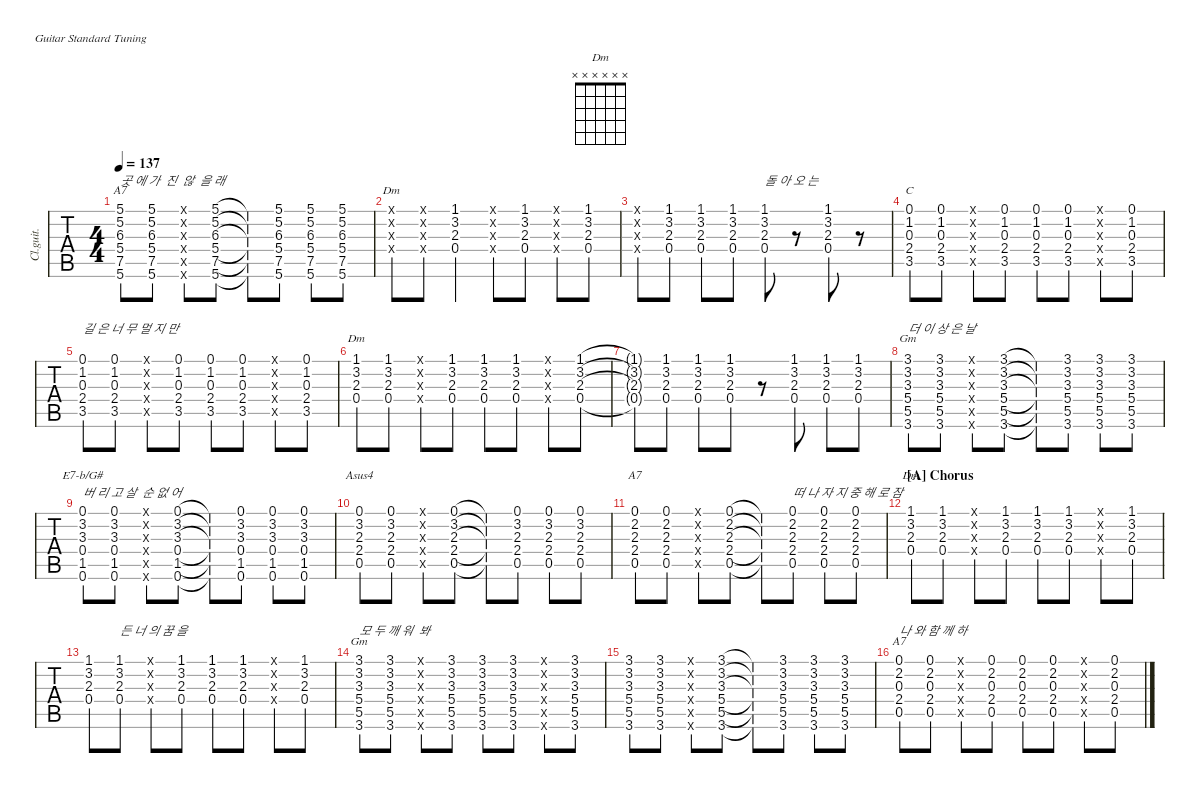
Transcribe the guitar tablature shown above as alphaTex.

\defaultSystemsLayout 4
\hideDynamics
\bracketExtendMode nobrackets
\track ("Guitar2" "Cl.guit.") {defaultSystemsLayout 4 instrument electricguitarclean}
\staff {tabs}
\tuning (E4 B3 G3 D3 A2 E2)
\chord ("Dm" 1 3 2 0 x x) {showdiagram false showfingering false}
\chord ("C" 0 1 0 2 3 x) {showdiagram false showfingering false}
\chord ("Gm" 3 3 3 5 5 3) {showdiagram false showfingering false barre (3 3 3)}
\chord ("A7" 5 5 6 5 7 5) {firstfret 5 showdiagram false showfingering false barre (5 5 5)}
\chord ("Dm" x x x x x x)
\chord ("E7-b/G#" 0 3 3 0 1 0) {showdiagram false showfingering false}
\chord ("Asus4" 0 3 2 2 0 x) {showdiagram false showfingering false}
\chord ("A7" 0 2 2 2 0 x) {showdiagram false showfingering false}
\chord ("A7" 0 2 0 2 0 x) {showdiagram false showfingering false}
\ts (4 4)
\tempo 137
\clef g2
\ks f
(5.6{acc forcenatural} 7.5{acc forcenatural} 5.4{acc forcenatural} 6.3{acc b} 5.2{acc forcenatural} 5.1{acc forcenatural}).8{ch "A7" txt "곳 에 가  진  않  을 래" dy mf} (5.6{acc forcenatural} 7.5{acc forcenatural} 5.4{acc forcenatural} 6.3{acc b} 5.2{acc forcenatural} 5.1{acc forcenatural}).8 (5.6{x acc forcenatural} 7.5{x acc forcenatural} 5.4{x acc forcenatural} 6.3{x acc b} 5.2{x acc forcenatural} 5.1{x acc forcenatural}).8 (5.6{acc forcenatural} 7.5{acc forcenatural} 5.4{acc forcenatural} 6.3{acc b} 5.2{acc forcenatural} 5.1{acc forcenatural}).8 (5.6{t acc forcenatural} 7.5{t acc forcenatural} 5.4{t acc forcenatural} 6.3{t acc b} 5.2{t acc forcenatural} 5.1{t acc forcenatural}).8 (5.6{acc forcenatural} 7.5{acc forcenatural} 5.4{acc forcenatural} 6.3{acc b} 5.2{acc forcenatural} 5.1{acc forcenatural}).8 (5.6{acc forcenatural} 7.5{acc forcenatural} 5.4{acc forcenatural} 6.3{acc b} 5.2{acc forcenatural} 5.1{acc forcenatural}).8 (5.6{acc forcenatural} 7.5{acc forcenatural} 5.4{acc forcenatural} 6.3{acc b} 5.2{acc forcenatural} 5.1{acc forcenatural}).8 |
(0.4{x acc forcenatural} 2.3{x acc forcenatural} 3.2{x acc forcenatural} 1.1{x acc forcenatural}).8{ch "Dm"} (0.4{x acc forcenatural} 2.3{x acc forcenatural} 3.2{x acc forcenatural} 1.1{x acc forcenatural}).8 (0.4{acc forcenatural} 2.3{acc forcenatural} 3.2{acc forcenatural} 1.1{acc forcenatural}).4 (0.4{x acc forcenatural} 2.3{x acc forcenatural} 3.2{x acc forcenatural} 1.1{x acc forcenatural}).8 (0.4{acc forcenatural} 2.3{acc forcenatural} 3.2{acc forcenatural} 1.1{acc forcenatural}).8 (0.4{x acc forcenatural} 2.3{x acc forcenatural} 3.2{x acc forcenatural} 1.1{x acc forcenatural}).8 (0.4{acc forcenatural} 2.3{acc forcenatural} 3.2{acc forcenatural} 1.1{acc forcenatural}).8 |
(0.4{x acc forcenatural} 2.3{x acc forcenatural} 3.2{x acc forcenatural} 1.1{x acc forcenatural}).8 (0.4{acc forcenatural} 2.3{acc forcenatural} 3.2{acc forcenatural} 1.1{acc forcenatural}).8 (0.4{acc forcenatural} 2.3{acc forcenatural} 3.2{acc forcenatural} 1.1{acc forcenatural}).8 (0.4{acc forcenatural} 2.3{acc forcenatural} 3.2{acc forcenatural} 1.1{acc forcenatural}).8 (0.4{acc forcenatural} 2.3{acc forcenatural} 3.2{acc forcenatural} 1.1{acc forcenatural}).8{txt "돌 아 오 는"} r.8 (0.4{acc forcenatural} 2.3{acc forcenatural} 3.2{acc forcenatural} 1.1{acc forcenatural}).8 r.8 |
(2.4{acc forcenatural} 0.3{acc forcenatural} 1.2{acc forcenatural} 0.1{acc forcenatural} 3.5{acc forcenatural}).8{ch "C"} (2.4{acc forcenatural} 0.3{acc forcenatural} 1.2{acc forcenatural} 0.1{acc forcenatural} 3.5{acc forcenatural}).8 (2.4{x acc forcenatural} 0.3{x acc forcenatural} 1.2{x acc forcenatural} 0.1{x acc forcenatural} 3.5{x acc forcenatural}).8 (2.4{acc forcenatural} 0.3{acc forcenatural} 1.2{acc forcenatural} 0.1{acc forcenatural} 3.5{acc forcenatural}).8 (2.4{acc forcenatural} 0.3{acc forcenatural} 1.2{acc forcenatural} 0.1{acc forcenatural} 3.5{acc forcenatural}).8 (2.4{acc forcenatural} 0.3{acc forcenatural} 1.2{acc forcenatural} 0.1{acc forcenatural} 3.5{acc forcenatural}).8 (2.4{x acc forcenatural} 0.3{x acc forcenatural} 1.2{x acc forcenatural} 0.1{x acc forcenatural} 3.5{x acc forcenatural}).8 (2.4{acc forcenatural} 0.3{acc forcenatural} 1.2{acc forcenatural} 0.1{acc forcenatural} 3.5{acc forcenatural}).8 |
(2.4{acc forcenatural} 0.3{acc forcenatural} 1.2{acc forcenatural} 0.1{acc forcenatural} 3.5{acc forcenatural}).8{txt "길 은 너 무 멀 지 만"} (2.4{acc forcenatural} 0.3{acc forcenatural} 1.2{acc forcenatural} 0.1{acc forcenatural} 3.5{acc forcenatural}).8 (2.4{x acc forcenatural} 0.3{x acc forcenatural} 1.2{x acc forcenatural} 0.1{x acc forcenatural} 3.5{x acc forcenatural}).8 (2.4{acc forcenatural} 0.3{acc forcenatural} 1.2{acc forcenatural} 0.1{acc forcenatural} 3.5{acc forcenatural}).8 (2.4{acc forcenatural} 0.3{acc forcenatural} 1.2{acc forcenatural} 0.1{acc forcenatural} 3.5{acc forcenatural}).8 (2.4{acc forcenatural} 0.3{acc forcenatural} 1.2{acc forcenatural} 0.1{acc forcenatural} 3.5{acc forcenatural}).8 (2.4{x acc forcenatural} 0.3{x acc forcenatural} 1.2{x acc forcenatural} 0.1{x acc forcenatural} 3.5{x acc forcenatural}).8 (2.4{acc forcenatural} 0.3{acc forcenatural} 1.2{acc forcenatural} 0.1{acc forcenatural} 3.5{acc forcenatural}).8 |
(0.4{acc forcenatural} 2.3{acc forcenatural} 3.2{acc forcenatural} 1.1{acc forcenatural}).8{ch "Dm"} (0.4{acc forcenatural} 2.3{acc forcenatural} 3.2{acc forcenatural} 1.1{acc forcenatural}).8 (0.4{x acc forcenatural} 2.3{x acc forcenatural} 3.2{x acc forcenatural} 1.1{x acc forcenatural}).8 (0.4{acc forcenatural} 2.3{acc forcenatural} 3.2{acc forcenatural} 1.1{acc forcenatural}).8 (0.4{acc forcenatural} 2.3{acc forcenatural} 3.2{acc forcenatural} 1.1{acc forcenatural}).8 (0.4{acc forcenatural} 2.3{acc forcenatural} 3.2{acc forcenatural} 1.1{acc forcenatural}).8 (0.4{x acc forcenatural} 2.3{x acc forcenatural} 3.2{x acc forcenatural} 1.1{x acc forcenatural}).8 (0.4{acc forcenatural} 2.3{acc forcenatural} 3.2{acc forcenatural} 1.1{acc forcenatural}).8 |
(0.4{t acc forcenatural} 2.3{t acc forcenatural} 3.2{t acc forcenatural} 1.1{t acc forcenatural}).8 (0.4{acc forcenatural} 2.3{acc forcenatural} 3.2{acc forcenatural} 1.1{acc forcenatural}).8 (0.4{acc forcenatural} 2.3{acc forcenatural} 3.2{acc forcenatural} 1.1{acc forcenatural}).8 (0.4{acc forcenatural} 2.3{acc forcenatural} 3.2{acc forcenatural} 1.1{acc forcenatural}).8 r.8 (0.4{acc forcenatural} 2.3{acc forcenatural} 3.2{acc forcenatural} 1.1{acc forcenatural}).8 (0.4{acc forcenatural} 2.3{acc forcenatural} 3.2{acc forcenatural} 1.1{acc forcenatural}).8 (0.4{acc forcenatural} 2.3{acc forcenatural} 3.2{acc forcenatural} 1.1{acc forcenatural}).8 |
(5.4{acc forcenatural} 3.3{acc b} 3.2{acc forcenatural} 3.1{acc forcenatural} 5.5{acc forcenatural} 3.6{acc forcenatural}).8{ch "Gm" txt "더 이 상 은 날"} (5.4{acc forcenatural} 3.3{acc b} 3.2{acc forcenatural} 3.1{acc forcenatural} 5.5{acc forcenatural} 3.6{acc forcenatural}).8 (5.4{x acc forcenatural} 3.3{x acc b} 3.2{x acc forcenatural} 3.1{x acc forcenatural} 5.5{x acc forcenatural} 3.6{x acc forcenatural}).8 (5.4{acc forcenatural} 3.3{acc b} 3.2{acc forcenatural} 3.1{acc forcenatural} 5.5{acc forcenatural} 3.6{acc forcenatural}).8 (5.4{t acc forcenatural} 3.3{t acc b} 3.2{t acc forcenatural} 3.1{t acc forcenatural} 5.5{t acc forcenatural} 3.6{t acc forcenatural}).8 (5.4{acc forcenatural} 3.3{acc b} 3.2{acc forcenatural} 3.1{acc forcenatural} 5.5{acc forcenatural} 3.6{acc forcenatural}).8 (5.4{acc forcenatural} 3.3{acc b} 3.2{acc forcenatural} 3.1{acc forcenatural} 5.5{acc forcenatural} 3.6{acc forcenatural}).8 (5.4{acc forcenatural} 3.3{acc b} 3.2{acc forcenatural} 3.1{acc forcenatural} 5.5{acc forcenatural} 3.6{acc forcenatural}).8 |
(1.5{acc b} 0.4{acc forcenatural} 3.2{acc forcenatural} 0.1{acc forcenatural} 3.3{acc b} 0.6{acc forcenatural}).8{ch "E7-b/G#" txt "버 리 고 살  순 없 어"} (1.5{acc b} 0.4{acc forcenatural} 3.2{acc forcenatural} 0.1{acc forcenatural} 3.3{acc b} 0.6{acc forcenatural}).8 (1.5{x acc b} 0.4{x acc forcenatural} 3.2{x acc forcenatural} 0.1{x acc forcenatural} 3.3{x acc b} 0.6{x acc forcenatural}).8 (1.5{acc b} 0.4{acc forcenatural} 3.2{acc forcenatural} 0.1{acc forcenatural} 3.3{acc b} 0.6{acc forcenatural}).8 (1.5{t acc b} 0.4{t acc forcenatural} 3.2{t acc forcenatural} 0.1{t acc forcenatural} 3.3{t acc b} 0.6{t acc forcenatural}).8 (1.5{acc b} 0.4{acc forcenatural} 3.2{acc forcenatural} 0.1{acc forcenatural} 3.3{acc b} 0.6{acc forcenatural}).8 (1.5{acc b} 0.4{acc forcenatural} 3.2{acc forcenatural} 0.1{acc forcenatural} 3.3{acc b} 0.6{acc forcenatural}).8 (1.5{acc b} 0.4{acc forcenatural} 3.2{acc forcenatural} 0.1{acc forcenatural} 3.3{acc b} 0.6{acc forcenatural}).8 |
(0.5{acc forcenatural} 2.4{acc forcenatural} 2.3{acc forcenatural} 3.2{acc forcenatural} 0.1{acc forcenatural}).8{ch "Asus4"} (0.5{acc forcenatural} 2.4{acc forcenatural} 2.3{acc forcenatural} 3.2{acc forcenatural} 0.1{acc forcenatural}).8 (0.5{x acc forcenatural} 2.4{x acc forcenatural} 2.3{x acc forcenatural} 3.2{x acc forcenatural} 0.1{x acc forcenatural}).8 (0.5{acc forcenatural} 2.4{acc forcenatural} 2.3{acc forcenatural} 3.2{acc forcenatural} 0.1{acc forcenatural}).8 (0.5{t acc forcenatural} 2.4{t acc forcenatural} 2.3{t acc forcenatural} 3.2{t acc forcenatural} 0.1{t acc forcenatural}).8 (0.5{acc forcenatural} 2.4{acc forcenatural} 2.3{acc forcenatural} 3.2{acc forcenatural} 0.1{acc forcenatural}).8 (0.5{acc forcenatural} 2.4{acc forcenatural} 2.3{acc forcenatural} 3.2{acc forcenatural} 0.1{acc forcenatural}).8 (0.5{acc forcenatural} 2.4{acc forcenatural} 2.3{acc forcenatural} 3.2{acc forcenatural} 0.1{acc forcenatural}).8 |
(0.5{acc forcenatural} 2.4{acc forcenatural} 2.3{acc forcenatural} 2.2{acc b} 0.1{acc forcenatural}).8{ch "A7"} (0.5{acc forcenatural} 2.4{acc forcenatural} 2.3{acc forcenatural} 2.2{acc b} 0.1{acc forcenatural}).8 (0.5{x acc forcenatural} 2.4{x acc forcenatural} 2.3{x acc forcenatural} 3.2{x acc forcenatural} 0.1{x acc forcenatural}).8 (0.5{acc forcenatural} 2.4{acc forcenatural} 2.3{acc forcenatural} 2.2{acc b} 0.1{acc forcenatural}).8 (0.5{t acc forcenatural} 2.4{t acc forcenatural} 2.3{t acc forcenatural} 2.2{t acc b} 0.1{t acc forcenatural}).8 (0.5{acc forcenatural} 2.4{acc forcenatural} 2.3{acc forcenatural} 2.2{acc b} 0.1{acc forcenatural}).8{txt "떠 나 자 지 중 해 로 잠"} (0.5{acc forcenatural} 2.4{acc forcenatural} 2.3{acc forcenatural} 2.2{acc b} 0.1{acc forcenatural}).8 (0.5{acc forcenatural} 2.4{acc forcenatural} 2.3{acc forcenatural} 2.2{acc b} 0.1{acc forcenatural}).8 |
\section ("A" "Chorus")
(0.4{acc forcenatural} 2.3{acc forcenatural} 3.2{acc forcenatural} 1.1{acc forcenatural}).8{ch "Dm"} (0.4{acc forcenatural} 2.3{acc forcenatural} 3.2{acc forcenatural} 1.1{acc forcenatural}).8 (0.4{x acc forcenatural} 2.3{x acc forcenatural} 3.2{x acc forcenatural} 1.1{x acc forcenatural}).8 (0.4{acc forcenatural} 2.3{acc forcenatural} 3.2{acc forcenatural} 1.1{acc forcenatural}).8 (0.4{acc forcenatural} 2.3{acc forcenatural} 3.2{acc forcenatural} 1.1{acc forcenatural}).8 (0.4{acc forcenatural} 2.3{acc forcenatural} 3.2{acc forcenatural} 1.1{acc forcenatural}).8 (0.4{x acc forcenatural} 2.3{x acc forcenatural} 3.2{x acc forcenatural} 1.1{x acc forcenatural}).8 (0.4{acc forcenatural} 2.3{acc forcenatural} 3.2{acc forcenatural} 1.1{acc forcenatural}).8 |
(0.4{acc forcenatural} 2.3{acc forcenatural} 3.2{acc forcenatural} 1.1{acc forcenatural}).8 (0.4{acc forcenatural} 2.3{acc forcenatural} 3.2{acc forcenatural} 1.1{acc forcenatural}).8{txt "든 너 의 꿈 을"} (0.4{x acc forcenatural} 2.3{x acc forcenatural} 3.2{x acc forcenatural} 1.1{x acc forcenatural}).8 (0.4{acc forcenatural} 2.3{acc forcenatural} 3.2{acc forcenatural} 1.1{acc forcenatural}).8 (0.4{acc forcenatural} 2.3{acc forcenatural} 3.2{acc forcenatural} 1.1{acc forcenatural}).8 (0.4{acc forcenatural} 2.3{acc forcenatural} 3.2{acc forcenatural} 1.1{acc forcenatural}).8 (0.4{x acc forcenatural} 2.3{x acc forcenatural} 3.2{x acc forcenatural} 1.1{x acc forcenatural}).8 (0.4{acc forcenatural} 2.3{acc forcenatural} 3.2{acc forcenatural} 1.1{acc forcenatural}).8 |
(5.4{acc forcenatural} 3.3{acc b} 3.2{acc forcenatural} 3.1{acc forcenatural} 5.5{acc forcenatural} 3.6{acc forcenatural}).8{ch "Gm" txt "모 두 깨 워  봐 "} (5.4{acc forcenatural} 3.3{acc b} 3.2{acc forcenatural} 3.1{acc forcenatural} 5.5{acc forcenatural} 3.6{acc forcenatural}).8 (5.4{x acc forcenatural} 3.3{x acc b} 3.2{x acc forcenatural} 3.1{x acc forcenatural} 5.5{x acc forcenatural} 3.6{x acc forcenatural}).8 (5.4{acc forcenatural} 3.3{acc b} 3.2{acc forcenatural} 3.1{acc forcenatural} 5.5{acc forcenatural} 3.6{acc forcenatural}).8 (5.4{acc forcenatural} 3.3{acc b} 3.2{acc forcenatural} 3.1{acc forcenatural} 5.5{acc forcenatural} 3.6{acc forcenatural}).8 (5.4{acc forcenatural} 3.3{acc b} 3.2{acc forcenatural} 3.1{acc forcenatural} 5.5{acc forcenatural} 3.6{acc forcenatural}).8 (5.4{x acc forcenatural} 3.3{x acc b} 3.2{x acc forcenatural} 3.1{x acc forcenatural} 5.5{x acc forcenatural} 3.6{x acc forcenatural}).8 (5.4{acc forcenatural} 3.3{acc b} 3.2{acc forcenatural} 3.1{acc forcenatural} 5.5{acc forcenatural} 3.6{acc forcenatural}).8 |
(5.4{acc forcenatural} 3.3{acc b} 3.2{acc forcenatural} 3.1{acc forcenatural} 5.5{acc forcenatural} 3.6{acc forcenatural}).8 (5.4{acc forcenatural} 3.3{acc b} 3.2{acc forcenatural} 3.1{acc forcenatural} 5.5{acc forcenatural} 3.6{acc forcenatural}).8 (5.4{x acc forcenatural} 3.3{x acc b} 3.2{x acc forcenatural} 3.1{x acc forcenatural} 5.5{x acc forcenatural} 3.6{x acc forcenatural}).8 (5.4{acc forcenatural} 3.3{acc b} 3.2{acc forcenatural} 3.1{acc forcenatural} 5.5{acc forcenatural} 3.6{acc forcenatural}).8 (5.4{t acc forcenatural} 3.3{t acc b} 3.2{t acc forcenatural} 3.1{t acc forcenatural} 5.5{t acc forcenatural} 3.6{t acc forcenatural}).8 (5.4{acc forcenatural} 3.3{acc b} 3.2{acc forcenatural} 3.1{acc forcenatural} 5.5{acc forcenatural} 3.6{acc forcenatural}).8 (5.4{acc forcenatural} 3.3{acc b} 3.2{acc forcenatural} 3.1{acc forcenatural} 5.5{acc forcenatural} 3.6{acc forcenatural}).8 (5.4{acc forcenatural} 3.3{acc b} 3.2{acc forcenatural} 3.1{acc forcenatural} 5.5{acc forcenatural} 3.6{acc forcenatural}).8 |
(0.5{acc forcenatural} 2.4{acc forcenatural} 0.3{acc forcenatural} 2.2{acc b} 0.1{acc forcenatural}).8{ch "A7" txt "나 와 함 께 하"} (0.5{acc forcenatural} 2.4{acc forcenatural} 0.3{acc forcenatural} 2.2{acc b} 0.1{acc forcenatural}).8 (0.5{x acc forcenatural} 2.4{x acc forcenatural} 0.3{x acc forcenatural} 2.2{x acc b} 0.1{x acc forcenatural}).8 (0.5{acc forcenatural} 2.4{acc forcenatural} 0.3{acc forcenatural} 2.2{acc b} 0.1{acc forcenatural}).8 (0.5{acc forcenatural} 2.4{acc forcenatural} 0.3{acc forcenatural} 2.2{acc b} 0.1{acc forcenatural}).8 (0.5{acc forcenatural} 2.4{acc forcenatural} 0.3{acc forcenatural} 2.2{acc b} 0.1{acc forcenatural}).8 (0.5{x acc forcenatural} 2.4{x acc forcenatural} 0.3{x acc forcenatural} 2.2{x acc b} 0.1{x acc forcenatural}).8 (0.5{acc forcenatural} 2.4{acc forcenatural} 0.3{acc forcenatural} 2.2{acc b} 0.1{acc forcenatural}).8
